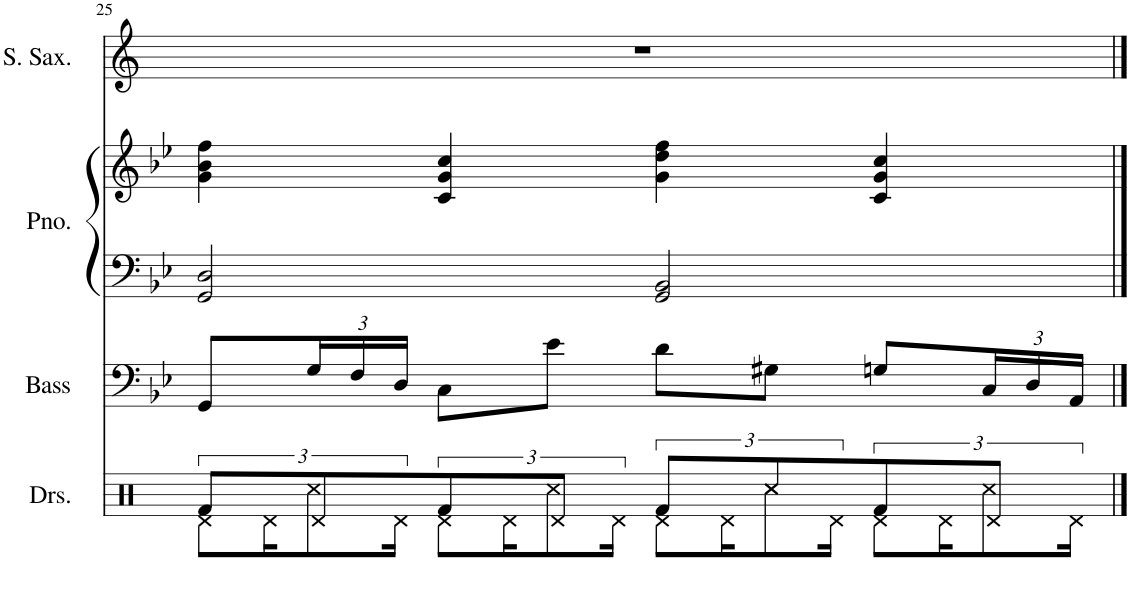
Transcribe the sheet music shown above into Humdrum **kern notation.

**kern	**kern	**kern	**kern	**kern
*part4	*part3	*part2	*part2	*part1
*staff5	*staff4	*staff3	*staff2	*staff1
*I"Drumset	*I"Acoustic Bass	*I"Piano	*	*I"Soprano Saxophone
*I'Drs.	*I'Bass	*I'Pno.	*	*I'S. Sax.
!!LO:PB:g=z
*clefX	*clefF4	*clefF4	*clefG2	*clefG2
*	*Trd7c12	*	*	*Trd1c2
*k[]	*k[b-e-]	*k[b-e-]	*k[b-e-]	*k[]
*M4/4	*M4/4	*M4/4	*M4/4	*M4/4
=25	=25	=25	=25	=25
*^	*	*	*	*
12Rd\L	8Rf/L	8GG/L	2GG/ 2D/	4g\ 4b-\ 4ff\	1r
24Rd\K	.	.	.	.	.
*	*	*Xbrackettup	*	*	*
12Rcc\	8Rd/	24G/L	.	.	.
.	.	24F/	.	.	.
24Rd\Jk	.	24D/JJ	.	.	.
12Rd\L	8Rf/	8C\L	.	4c/ 4g/ 4cc/	.
24Rd\K	.	.	.	.	.
12Rcc\	8Rd/J	8e-\J	.	.	.
24Rd\Jk	.	.	.	.	.
12Rd\L	8Rf/L	8d\L	2GG/ 2BB-/	4g\ 4dd\ 4ff\	.
24Rd\K	.	.	.	.	.
12Rcc\	8Rcc/	8G#X\J	.	.	.
24Rd\Jk	.	.	.	.	.
12Rd\L	8Rf/	8Gn/L	.	4c/ 4g/ 4cc/	.
24Rd\K	.	.	.	.	.
12Rcc\	8Rd/J	24C/L	.	.	.
.	.	24D/	.	.	.
24Rd\Jk	.	24AA/JJ	.	.	.
*v	*v	*	*	*	*
==	==	==	==	==
*-	*-	*-	*-	*-
